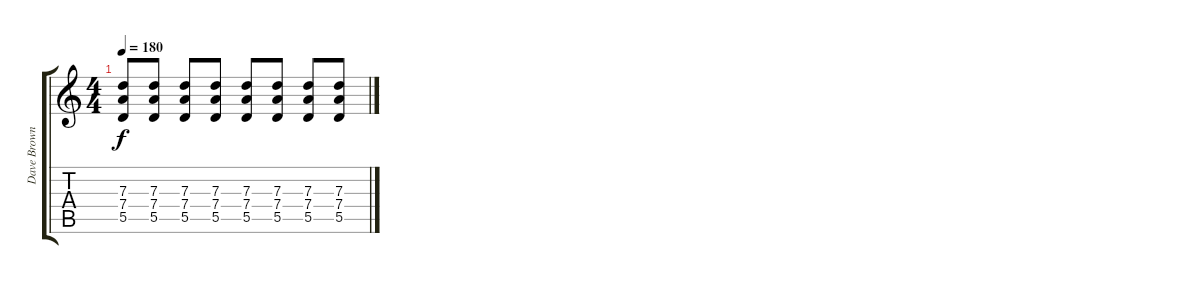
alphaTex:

\track ("Dave Brownsound" "Dave Brown") {instrument distortionguitar}
\staff {score tabs}
\tuning (E4 B3 G3 D3 A2 E2) {hide}
\ts (4 4)
\tempo 180
\clef g2
\ks c
(7.3 7.4 5.5).8{dy f} (7.3 7.4 5.5).8 (7.3 7.4 5.5).8 (7.3 7.4 5.5).8 (7.3 7.4 5.5).8 (7.3 7.4 5.5).8 (7.3 7.4 5.5).8 (7.3 7.4 5.5).8
